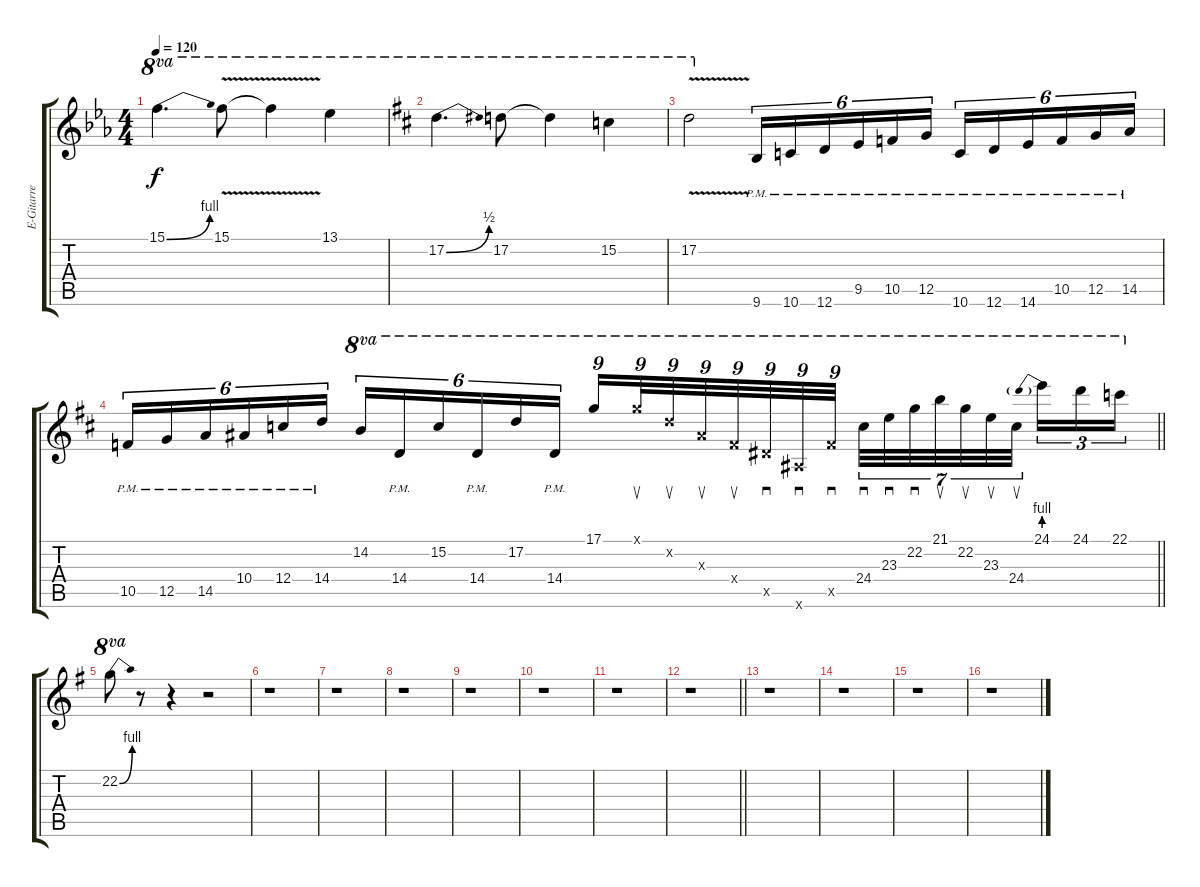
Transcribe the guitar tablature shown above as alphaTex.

\track ("E-Gitarre 3" "E-Gitarre ") {instrument acousticguitarsteel}
\staff {score tabs}
\tuning (D4 A3 F3 C3 G2 D2) {hide}
\ts (4 4)
\tempo 120
\clef g2
\ks cminor
15.1{be (bend 0 0 60 4)}.4{d ot 8va dy f} 15.1{v}.8{ot 8va} 15.1{t}.4{ot 8va} 13.1.4{ot 8va} |
\ks bminor
17.2{be (bend 0 0 60 2)}.4{d ot 8va} 17.2.8{ot 8va} 17.2{t}.4{ot 8va} 15.2.4{ot 8va} |
17.2{v}.2{ot 8va} 9.6{pm}.16{tu (6 4)} 10.6{pm}.16{tu (6 4)} 12.6{pm}.16{tu (6 4)} 9.5{pm}.16{tu (6 4)} 10.5{pm}.16{tu (6 4)} 12.5{pm}.16{tu (6 4)} 10.6{pm}.16{tu (6 4)} 12.6{pm}.16{tu (6 4)} 14.6{pm}.16{tu (6 4)} 10.5{pm}.16{tu (6 4)} 12.5{pm}.16{tu (6 4)} 14.5{pm}.16{tu (6 4)} |
\barLineRight lightlight
10.5{pm}.16{tu (6 4)} 12.5{pm}.16{tu (6 4)} 14.5{pm}.16{tu (6 4)} 10.4{pm}.16{tu (6 4)} 12.4{pm}.16{tu (6 4)} 14.4{pm}.16{tu (6 4)} 14.2.16{tu (6 4) ot 8va} 14.4{pm}.16{tu (6 4) ot 8va} 15.2.16{tu (6 4) ot 8va} 14.4{pm}.16{tu (6 4) ot 8va} 17.2.16{tu (6 4) ot 8va} 14.4{pm}.16{tu (6 4) ot 8va} 17.1.16{tu (9 8) ot 8va} 17.1{x}.32{su tu (9 8) ot 8va} 17.2{x}.32{su tu (9 8) ot 8va} 17.3{x}.32{su tu (9 8) ot 8va} 17.4{x}.32{su tu (9 8) ot 8va} 20.5{x}.32{sd tu (9 8) ot 8va} 20.6{x}.32{sd tu (9 8) ot 8va} 22.5{x}.32{sd tu (9 8) ot 8va} 24.4.32{sd tu (7 4) ot 8va} 23.3.32{sd tu (7 4) ot 8va} 22.2.32{sd tu (7 4) ot 8va} 21.1.32{su tu (7 4) ot 8va} 22.2.32{su tu (7 4) ot 8va} 23.3.32{su tu (7 4) ot 8va} 24.4.32{su tu (7 4) ot 8va beam splitsecondary} 24.1{be (prebend 0 4 60 4)}.16{tu (3 2) ot 8va} 24.1.16{tu (3 2) ot 8va} 22.1.16{tu (3 2) ot 8va} |
\ks eminor
22.2{be (bend 0 0 60 4)}.8{ot 8va} r.8 r.4 r.2 |
r.1 |
r.1 |
r.1 |
r.1 |
r.1 |
r.1 |
\barLineRight lightlight
r.1 |
r.1 |
r.1 |
r.1 |
r.1
